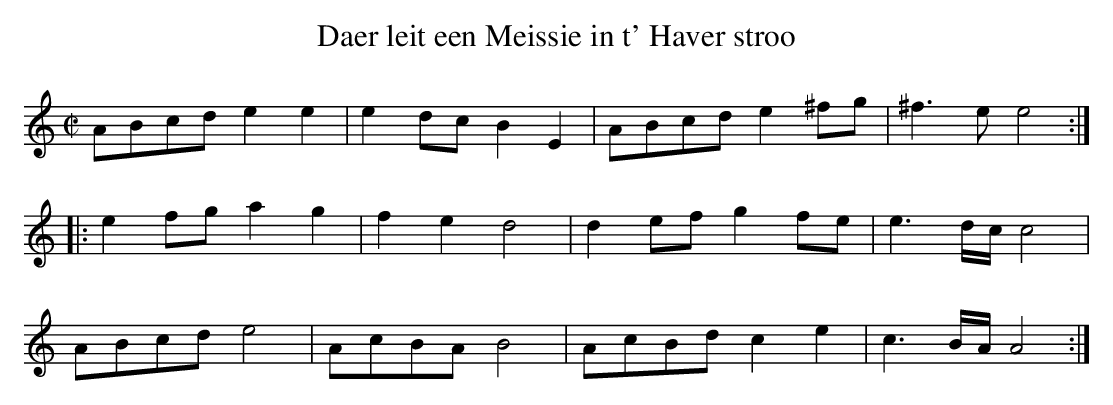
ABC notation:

X:1
T:Daer leit een Meissie in t' Haver stroo
M:C|
K:Amin
ABcde2e2|e2dcB2E2|ABcde2^fg|^f3ee4:|
|:e2fga2g2|f2e2d4|d2efg2fe|e3d/c/c4|
ABcde4|AcBAB4|AcBdc2e2|c3B/A/A4:|
